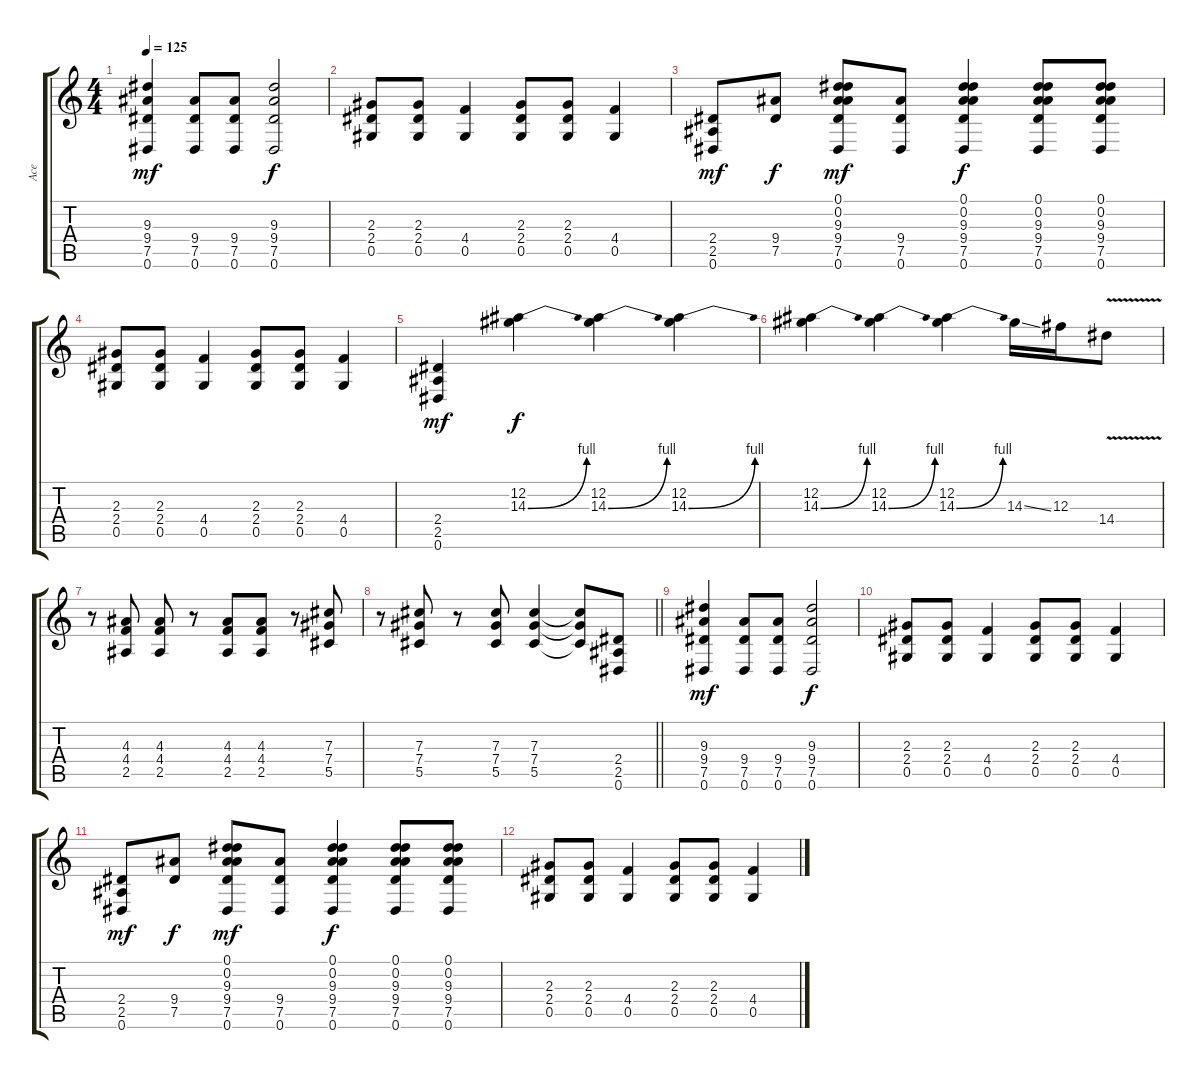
\track ("Ace" "Ace") {instrument distortionguitar}
\staff {score tabs}
\tuning (Eb4 Bb3 Gb3 Db3 Ab2 Eb2) {hide}
\ts (4 4)
\tempo 125
\clef g2
\ks c
(9.3 9.4 7.5 0.6).4{dy mf} (9.4 7.5 0.6).8 (9.4 7.5 0.6).8 (9.3 9.4 7.5 0.6).2{dy f} |
(2.3 2.4 0.5).8 (2.3 2.4 0.5).8 (4.4 0.5).4 (2.3 2.4 0.5).8 (2.3 2.4 0.5).8 (4.4 0.5).4 |
(2.4 2.5 0.6).8{dy mf} (9.4 7.5).8{dy f} (0.1 0.2 9.3 9.4 7.5 0.6).8{dy mf} (9.4 7.5 0.6).8 (0.1 0.2 9.3 9.4 7.5 0.6).4{dy f} (0.1 0.2 9.3 9.4 7.5 0.6).8 (0.1 0.2 9.3 9.4 7.5 0.6).8 |
(2.3 2.4 0.5).8 (2.3 2.4 0.5).8 (4.4 0.5).4 (2.3 2.4 0.5).8 (2.3 2.4 0.5).8 (4.4 0.5).4 |
(2.4 2.5 0.6).4{dy mf volume 7} (12.2 14.3{be (bend 0 0 60 4)}).4{dy f} (12.2 14.3{be (bend 0 0 60 4)}).4 (12.2 14.3{be (bend 0 0 60 4)}).4 |
(12.2 14.3{be (bend 0 0 60 4)}).4 (12.2 14.3{be (bend 0 0 60 4)}).4 (12.2 14.3{be (bend 0 0 60 4)}).4 14.3{ss}.16 12.3.16 14.4{v}.8 |
r.8{volume 10} (4.3 4.4 2.5).8 (4.3 4.4 2.5).8 r.8 (4.3 4.4 2.5).8 (4.3 4.4 2.5).8 r.8 (7.3 7.4 5.5).8 |
\barLineRight lightlight
r.8 (7.3 7.4 5.5).8 r.8 (7.3 7.4 5.5).8 (7.3 7.4 5.5).4 (7.3{t} 7.4{t} 5.5{t}).8 (2.4 2.5 0.6).8 |
(9.3 9.4 7.5 0.6).4{dy mf} (9.4 7.5 0.6).8 (9.4 7.5 0.6).8 (9.3 9.4 7.5 0.6).2{dy f} |
(2.3 2.4 0.5).8 (2.3 2.4 0.5).8 (4.4 0.5).4 (2.3 2.4 0.5).8 (2.3 2.4 0.5).8 (4.4 0.5).4 |
(2.4 2.5 0.6).8{dy mf} (9.4 7.5).8{dy f} (0.1 0.2 9.3 9.4 7.5 0.6).8{dy mf} (9.4 7.5 0.6).8 (0.1 0.2 9.3 9.4 7.5 0.6).4{dy f} (0.1 0.2 9.3 9.4 7.5 0.6).8 (0.1 0.2 9.3 9.4 7.5 0.6).8 |
(2.3 2.4 0.5).8 (2.3 2.4 0.5).8 (4.4 0.5).4 (2.3 2.4 0.5).8 (2.3 2.4 0.5).8 (4.4 0.5).4
